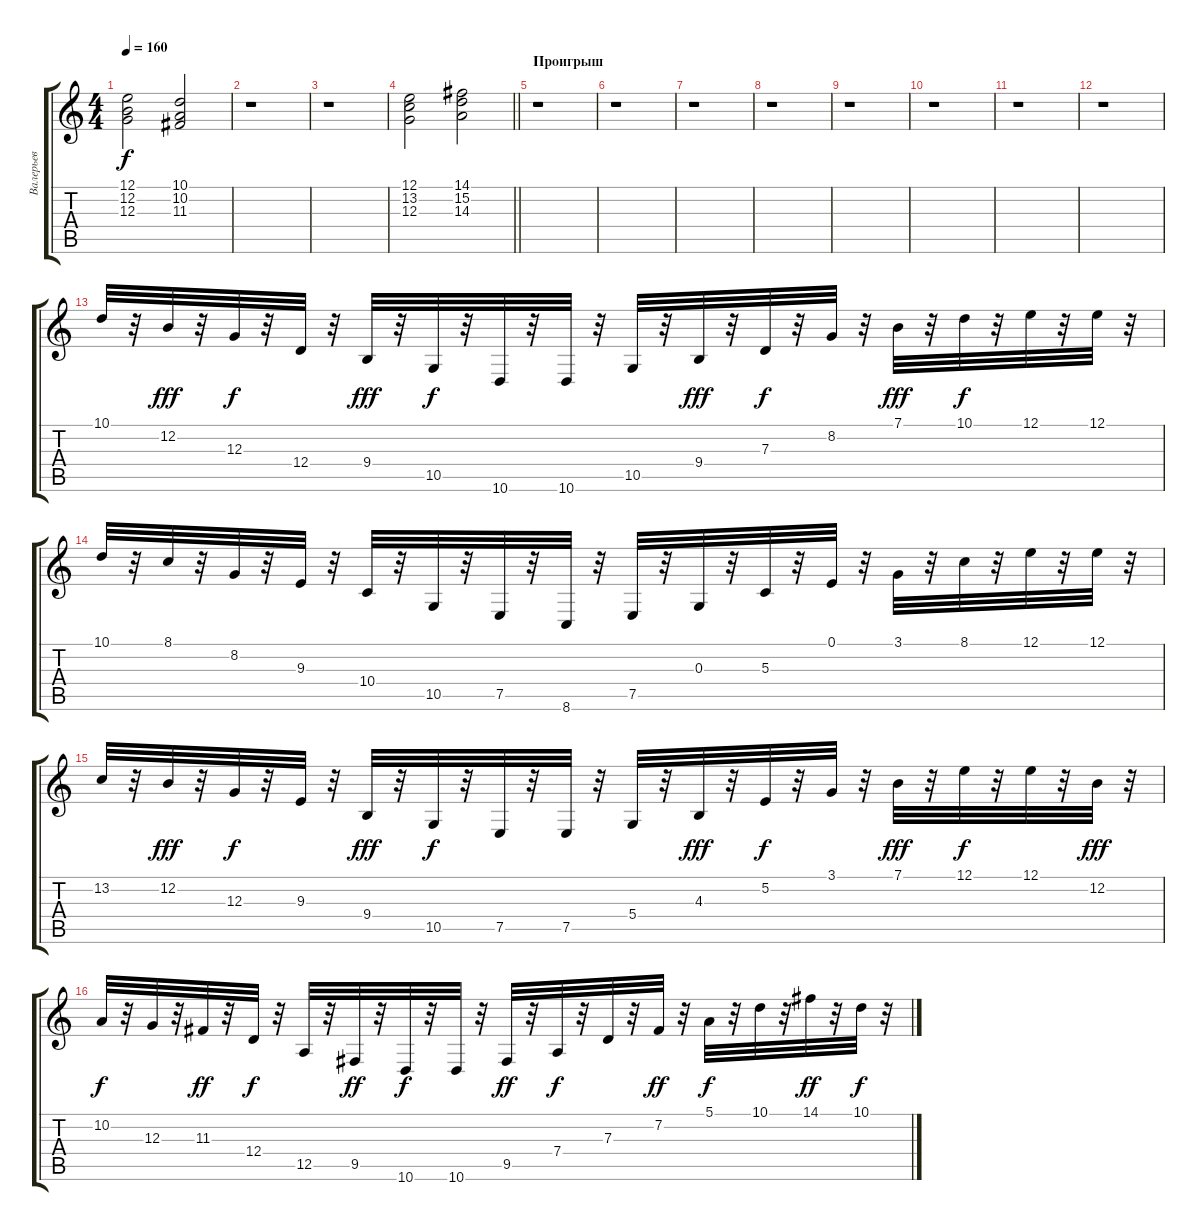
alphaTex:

\track ("Валерьев" "Валерьев") {instrument clarinet}
\staff {score tabs}
\tuning (E4 B3 G3 D3 A2 E2) {hide}
\ts (4 4)
\tempo 160
\clef g2
\ks c
(12.1 12.2 12.3).2{dy f} (10.1 10.2 11.3).2 |
r.1 |
r.1 |
\barLineRight lightlight
(12.1 13.2 12.3).2 (14.1 15.2 14.3).2 |
\section ("" "Проигрыш")
r.1 |
r.1 |
r.1 |
r.1 |
r.1 |
r.1 |
r.1 |
r.1 |
10.1.32 r.32 12.2.32{dy fff} r.32 12.3.32{dy f} r.32 12.4.32 r.32 9.4.32{dy fff} r.32 10.5.32{dy f} r.32 10.6.32 r.32 10.6.32 r.32 10.5.32 r.32 9.4.32{dy fff} r.32 7.3.32{dy f} r.32 8.2.32 r.32 7.1.32{dy fff} r.32 10.1.32{dy f} r.32 12.1.32 r.32 12.1.32 r.32 |
10.1.32 r.32 8.1.32 r.32 8.2.32 r.32 9.3.32 r.32 10.4.32 r.32 10.5.32 r.32 7.5.32 r.32 8.6.32 r.32 7.5.32 r.32 0.3.32 r.32 5.3.32 r.32 0.1.32 r.32 3.1.32 r.32 8.1.32 r.32 12.1.32 r.32 12.1.32 r.32 |
13.2.32 r.32 12.2.32{dy fff} r.32 12.3.32{dy f} r.32 9.3.32 r.32 9.4.32{dy fff} r.32 10.5.32{dy f} r.32 7.5.32 r.32 7.5.32 r.32 5.4.32 r.32 4.3.32{dy fff} r.32 5.2.32{dy f} r.32 3.1.32 r.32 7.1.32{dy fff} r.32 12.1.32{dy f} r.32 12.1.32 r.32 12.2.32{dy fff} r.32 |
10.2.32{dy f} r.32 12.3.32 r.32 11.3.32{dy ff} r.32 12.4.32{dy f} r.32 12.5.32 r.32 9.5.32{dy ff} r.32 10.6.32{dy f} r.32 10.6.32 r.32 9.5.32{dy ff} r.32 7.4.32{dy f} r.32 7.3.32 r.32 7.2.32{dy ff} r.32 5.1.32{dy f} r.32 10.1.32 r.32 14.1.32{dy ff} r.32 10.1.32{dy f} r.32
